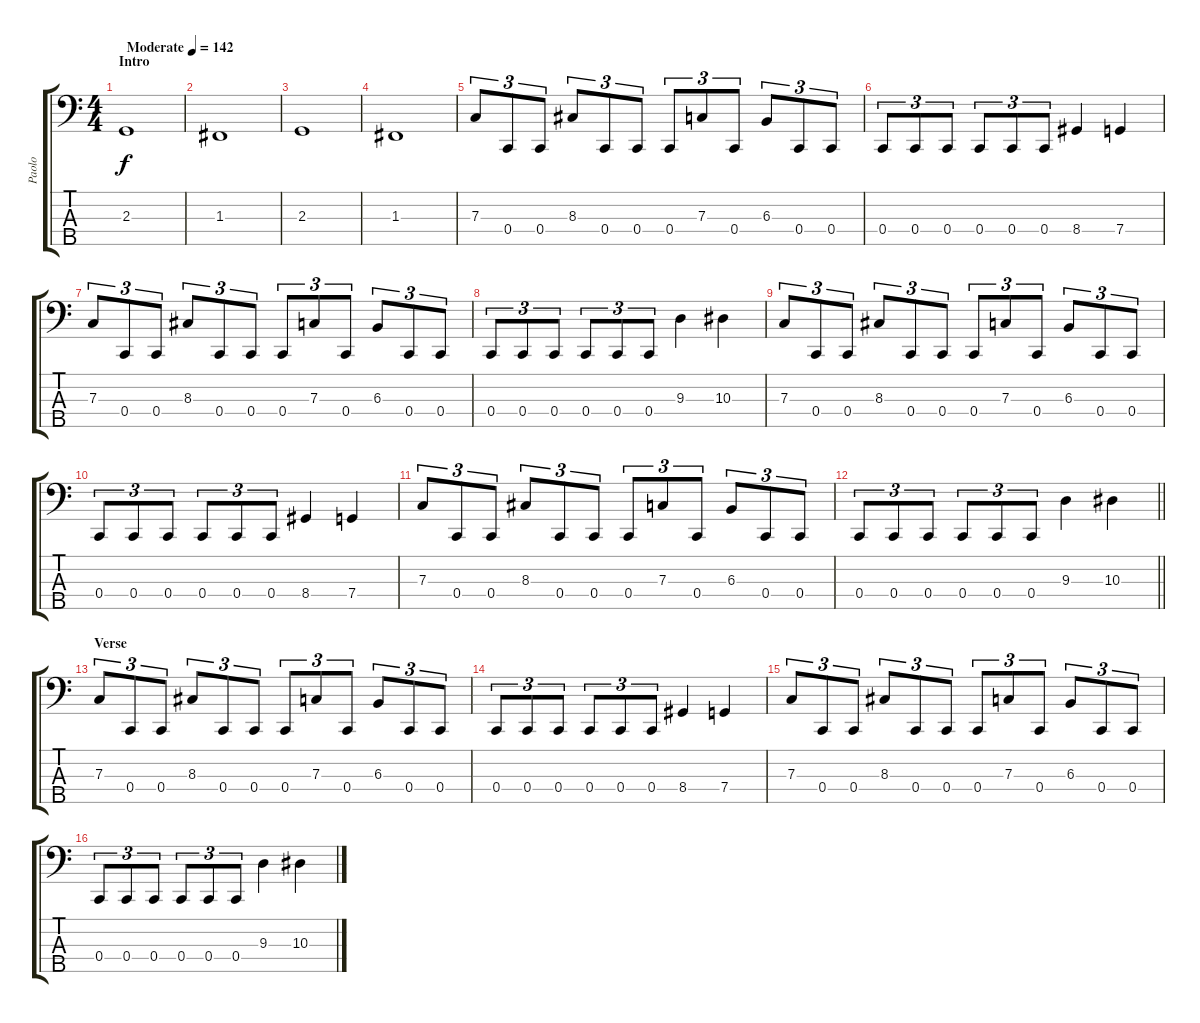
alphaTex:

\track ("Paolo" "Paolo") {instrument electricbasspick}
\staff {score tabs}
\tuning (Eb2 Bb1 F1 C1 G0) {hide}
\ts (4 4)
\section ("" "Intro")
\tempo (142 "Moderate")
\clef f4
\ks c
2.3.1{dy f instrument electricbasspick} |
1.3.1 |
2.3.1 |
1.3.1 |
7.3.8{tu (3 2)} 0.4.8{tu (3 2)} 0.4.8{tu (3 2)} 8.3.8{tu (3 2)} 0.4.8{tu (3 2)} 0.4.8{tu (3 2)} 0.4.8{tu (3 2)} 7.3.8{tu (3 2)} 0.4.8{tu (3 2)} 6.3.8{tu (3 2)} 0.4.8{tu (3 2)} 0.4.8{tu (3 2)} |
0.4.8{tu (3 2)} 0.4.8{tu (3 2)} 0.4.8{tu (3 2)} 0.4.8{tu (3 2)} 0.4.8{tu (3 2)} 0.4.8{tu (3 2)} 8.4.4 7.4.4 |
7.3.8{tu (3 2)} 0.4.8{tu (3 2)} 0.4.8{tu (3 2)} 8.3.8{tu (3 2)} 0.4.8{tu (3 2)} 0.4.8{tu (3 2)} 0.4.8{tu (3 2)} 7.3.8{tu (3 2)} 0.4.8{tu (3 2)} 6.3.8{tu (3 2)} 0.4.8{tu (3 2)} 0.4.8{tu (3 2)} |
0.4.8{tu (3 2)} 0.4.8{tu (3 2)} 0.4.8{tu (3 2)} 0.4.8{tu (3 2)} 0.4.8{tu (3 2)} 0.4.8{tu (3 2)} 9.3.4 10.3.4 |
7.3.8{tu (3 2)} 0.4.8{tu (3 2)} 0.4.8{tu (3 2)} 8.3.8{tu (3 2)} 0.4.8{tu (3 2)} 0.4.8{tu (3 2)} 0.4.8{tu (3 2)} 7.3.8{tu (3 2)} 0.4.8{tu (3 2)} 6.3.8{tu (3 2)} 0.4.8{tu (3 2)} 0.4.8{tu (3 2)} |
0.4.8{tu (3 2)} 0.4.8{tu (3 2)} 0.4.8{tu (3 2)} 0.4.8{tu (3 2)} 0.4.8{tu (3 2)} 0.4.8{tu (3 2)} 8.4.4 7.4.4 |
7.3.8{tu (3 2)} 0.4.8{tu (3 2)} 0.4.8{tu (3 2)} 8.3.8{tu (3 2)} 0.4.8{tu (3 2)} 0.4.8{tu (3 2)} 0.4.8{tu (3 2)} 7.3.8{tu (3 2)} 0.4.8{tu (3 2)} 6.3.8{tu (3 2)} 0.4.8{tu (3 2)} 0.4.8{tu (3 2)} |
\barLineRight lightlight
0.4.8{tu (3 2)} 0.4.8{tu (3 2)} 0.4.8{tu (3 2)} 0.4.8{tu (3 2)} 0.4.8{tu (3 2)} 0.4.8{tu (3 2)} 9.3.4 10.3.4 |
\section ("" "Verse")
7.3.8{tu (3 2)} 0.4.8{tu (3 2)} 0.4.8{tu (3 2)} 8.3.8{tu (3 2)} 0.4.8{tu (3 2)} 0.4.8{tu (3 2)} 0.4.8{tu (3 2)} 7.3.8{tu (3 2)} 0.4.8{tu (3 2)} 6.3.8{tu (3 2)} 0.4.8{tu (3 2)} 0.4.8{tu (3 2)} |
0.4.8{tu (3 2)} 0.4.8{tu (3 2)} 0.4.8{tu (3 2)} 0.4.8{tu (3 2)} 0.4.8{tu (3 2)} 0.4.8{tu (3 2)} 8.4.4 7.4.4 |
7.3.8{tu (3 2)} 0.4.8{tu (3 2)} 0.4.8{tu (3 2)} 8.3.8{tu (3 2)} 0.4.8{tu (3 2)} 0.4.8{tu (3 2)} 0.4.8{tu (3 2)} 7.3.8{tu (3 2)} 0.4.8{tu (3 2)} 6.3.8{tu (3 2)} 0.4.8{tu (3 2)} 0.4.8{tu (3 2)} |
0.4.8{tu (3 2)} 0.4.8{tu (3 2)} 0.4.8{tu (3 2)} 0.4.8{tu (3 2)} 0.4.8{tu (3 2)} 0.4.8{tu (3 2)} 9.3.4 10.3.4
